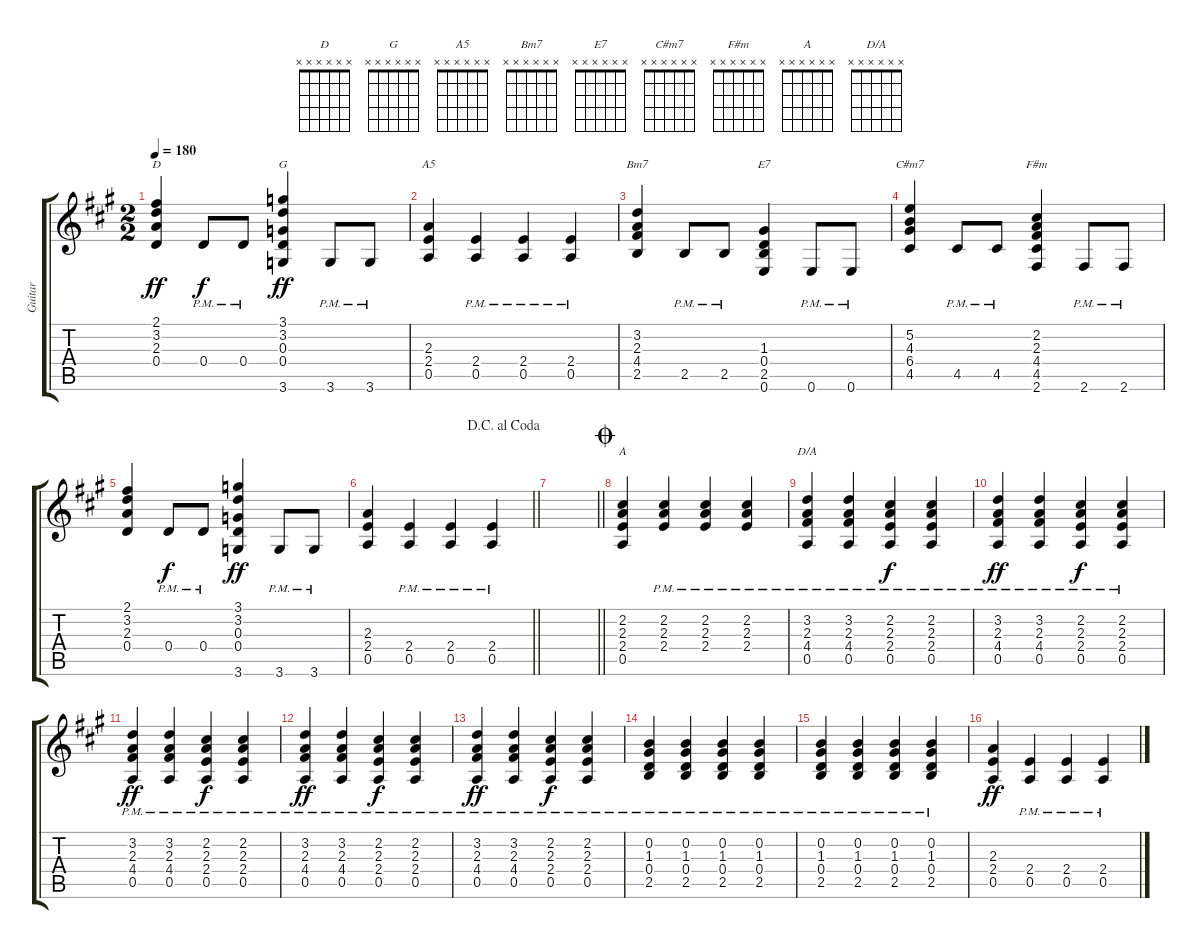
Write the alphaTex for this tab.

\track ("Guitar" "Guitar") {instrument overdrivenguitar}
\staff {score tabs}
\tuning (E4 B3 G3 D3 A2 E2) {hide}
\chord ("D" x x x x x x)
\chord ("G" x x x x x x)
\chord ("A5" x x x x x x)
\chord ("Bm7" x x x x x x)
\chord ("E7" x x x x x x)
\chord ("C#m7" x x x x x x)
\chord ("F#m" x x x x x x)
\chord ("A" x x x x x x)
\chord ("D/A" x x x x x x)
\ts (2 2)
\tempo 180
\clef g2
\ks a
(2.1 3.2 2.3 0.4).4{ch "D" dy ff} 0.4{pm}.8{dy f} 0.4{pm}.8 (3.1 3.2 0.3 0.4 3.6).4{ch "G" dy ff} 3.6{pm}.8 3.6{pm}.8 |
(2.3 2.4 0.5).4{ch "A5"} (2.4{pm} 0.5{pm}).4 (2.4{pm} 0.5{pm}).4 (2.4{pm} 0.5{pm}).4 |
(3.2 2.3 4.4 2.5).4{ch "Bm7"} 2.5{pm}.8 2.5{pm}.8 (1.3 0.4 2.5 0.6).4{ch "E7"} 0.6{pm}.8 0.6{pm}.8 |
(5.2 4.3 6.4 4.5).4{ch "C#m7"} 4.5{pm}.8 4.5{pm}.8 (2.2 2.3 4.4 4.5 2.6).4{ch "F#m"} 2.6{pm}.8 2.6{pm}.8 |
(2.1 3.2 2.3 0.4).4 0.4{pm}.8{dy f} 0.4{pm}.8 (3.1 3.2 0.3 0.4 3.6).4{dy ff} 3.6{pm}.8 3.6{pm}.8 |
\jump dacapoalcoda
\barLineRight lightlight
(2.3 2.4 0.5).4 (2.4{pm} 0.5{pm}).4 (2.4{pm} 0.5{pm}).4 (2.4{pm} 0.5{pm}).4 |
\barLineRight lightlight
|
\jump coda
(2.2 2.3 2.4 0.5).4{ch "A"} (2.2{pm} 2.3{pm} 2.4{pm}).4 (2.2{pm} 2.3{pm} 2.4{pm}).4 (2.2{pm} 2.3{pm} 2.4{pm}).4 |
(3.2{pm} 2.3{pm} 4.4{pm} 0.5{pm}).4{ch "D/A"} (3.2{pm} 2.3{pm} 4.4{pm} 0.5{pm}).4 (2.2{pm} 2.3{pm} 2.4{pm} 0.5{pm}).4{dy f} (2.2{pm} 2.3{pm} 2.4{pm} 0.5{pm}).4 |
(3.2{pm} 2.3{pm} 4.4{pm} 0.5{pm}).4{dy ff} (3.2{pm} 2.3{pm} 4.4{pm} 0.5{pm}).4 (2.2{pm} 2.3{pm} 2.4{pm} 0.5{pm}).4{dy f} (2.2{pm} 2.3{pm} 2.4{pm} 0.5{pm}).4 |
(3.2{pm} 2.3{pm} 4.4{pm} 0.5{pm}).4{dy ff} (3.2{pm} 2.3{pm} 4.4{pm} 0.5{pm}).4 (2.2{pm} 2.3{pm} 2.4{pm} 0.5{pm}).4{dy f} (2.2{pm} 2.3{pm} 2.4{pm} 0.5{pm}).4 |
(3.2{pm} 2.3{pm} 4.4{pm} 0.5{pm}).4{dy ff} (3.2{pm} 2.3{pm} 4.4{pm} 0.5{pm}).4 (2.2{pm} 2.3{pm} 2.4{pm} 0.5{pm}).4{dy f} (2.2{pm} 2.3{pm} 2.4{pm} 0.5{pm}).4 |
(3.2{pm} 2.3{pm} 4.4{pm} 0.5{pm}).4{dy ff} (3.2{pm} 2.3{pm} 4.4{pm} 0.5{pm}).4 (2.2{pm} 2.3{pm} 2.4{pm} 0.5{pm}).4{dy f} (2.2{pm} 2.3{pm} 2.4{pm} 0.5{pm}).4 |
(0.2{pm} 1.3{pm} 0.4{pm} 2.5{pm}).4 (0.2{pm} 1.3{pm} 0.4{pm} 2.5{pm}).4 (0.2{pm} 1.3{pm} 0.4{pm} 2.5{pm}).4 (0.2{pm} 1.3{pm} 0.4{pm} 2.5{pm}).4 |
(0.2{pm} 1.3{pm} 0.4{pm} 2.5{pm}).4 (0.2{pm} 1.3{pm} 0.4{pm} 2.5{pm}).4 (0.2{pm} 1.3{pm} 0.4{pm} 2.5{pm}).4 (0.2{pm} 1.3{pm} 0.4{pm} 2.5{pm}).4 |
(2.3 2.4 0.5).4{dy ff} (2.4{pm} 0.5{pm}).4 (2.4{pm} 0.5{pm}).4 (2.4{pm} 0.5{pm}).4
